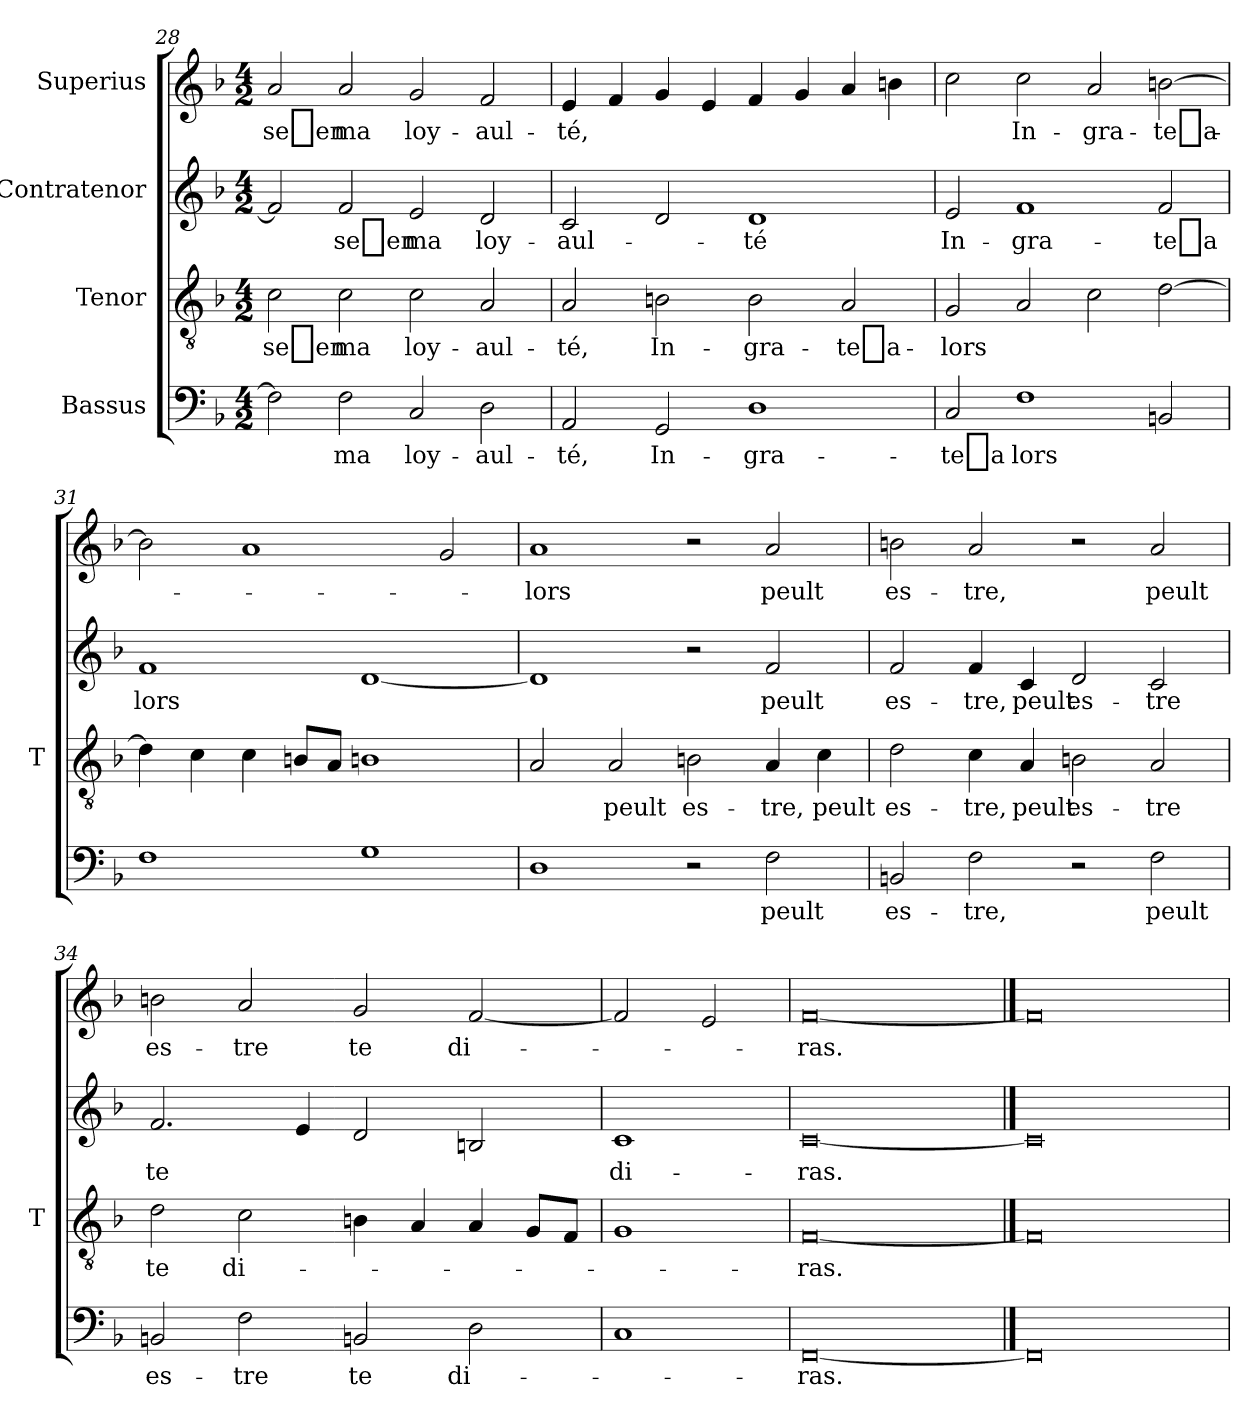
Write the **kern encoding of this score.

**kern	**text	**kern	**text	**kern	**text	**kern	**text
*part4	*part4	*part3	*part3	*part2	*part2	*part1	*part1
*staff4	*staff4	*staff3	*staff3	*staff2	*staff2	*staff1	*staff1
*I"Bassus	*	*I"Tenor	*	*I"Contratenor	*	*I"Superius	*
*	*	*I'T	*	*	*	*	*
*clefF4	*	*clefGv2	*	*clefG2	*	*clefG2	*
*k[b-]	*	*k[b-]	*	*k[b-]	*	*k[b-]	*
*M4/2	*	*M4/2	*	*M4/2	*	*M4/2	*
=28	=28	=28	=28	=28	=28	=28	=28
2F]	.	2c	-se_en	2f]	.	2a	-se_en
2F	-ma	2c	-ma	2f	-se_en	2a	-ma
2C	loy-	2c	loy-	2e	-ma	2g	loy-
2D	aul-	2A	aul-	2d	loy-	2f	aul-
=29	=29	=29	=29	=29	=29	=29	=29
2AA	-té,	2A	-té,	2c	aul-	4e	-té,
.	.	.	.	.	.	4f	.
2GG	In-	2Bn	In-	2d	.	4g	.
.	.	.	.	.	.	4e	.
1D	gra-	2B	gra-	1d	-té	4f	.
.	.	.	.	.	.	4g	.
.	.	2A	te_a-	.	.	4a	.
.	.	.	.	.	.	4bn	.
=30	=30	=30	=30	=30	=30	=30	=30
2C	-te_a	2G	-lors	2e	In-	2cc	.
1F	-lors	2A	.	1f	gra-	2cc	In-
.	.	2c	.	.	.	2a	gra-
2BBn	.	[2d	.	2f	-te_a	[2bn	te_a-
=31	=31	=31	=31	=31	=31	=31	=31
1F	.	4d]	.	1f	-lors	2b]	.
.	.	4c	.	.	.	.	.
.	.	4c	.	.	.	1a	.
.	.	8BnL	.	.	.	.	.
.	.	8AJ	.	.	.	.	.
1G	.	1Bn	.	[1d	.	.	.
.	.	.	.	.	.	2g	.
=32	=32	=32	=32	=32	=32	=32	=32
1D	.	2A	.	1d]	.	1a	-lors
.	.	2A	-peult	.	.	.	.
2r	.	2Bn	es-	2r	.	2r	.
2F	-peult	4A	-tre,	2f	-peult	2a	-peult
.	.	4c	-peult	.	.	.	.
=33	=33	=33	=33	=33	=33	=33	=33
2BBn	es-	2d	es-	2f	es-	2bn	es-
2F	-tre,	4c	-tre,	4f	-tre,	2a	-tre,
.	.	4A	-peult	4c	-peult	.	.
2r	.	2Bn	es-	2d	es-	2r	.
2F	-peult	2A	-tre	2c	-tre	2a	-peult
=34	=34	=34	=34	=34	=34	=34	=34
2BBn	es-	2d	-te	2.f	-te	2bn	es-
2F	-tre	2c	di-	.	.	2a	-tre
.	.	.	.	4e	.	.	.
2BBn	-te	4Bn	.	2d	.	2g	-te
.	.	4A	.	.	.	.	.
2D	di-	4A	.	2Bn	.	[2f	di-
.	.	8GL	.	.	.	.	.
.	.	8FJ	.	.	.	.	.
=35	=35	=35	=35	=35	=35	=35	=35
1C	.	1G	.	1c	di-	2f]	.
.	.	.	.	.	.	2e	.
=36	=36	=36	=36	=36	=36	=36	=36
[0FF	-ras.	[0F	-ras.	[0c	-ras.	[0f	-ras.
==37	==37	==37	==37	==37	==37	==37	==37
0FF]	.	0F]	.	0c]	.	0f]	.
=	=	=	=	=	=	=	=
*-	*-	*-	*-	*-	*-	*-	*-
